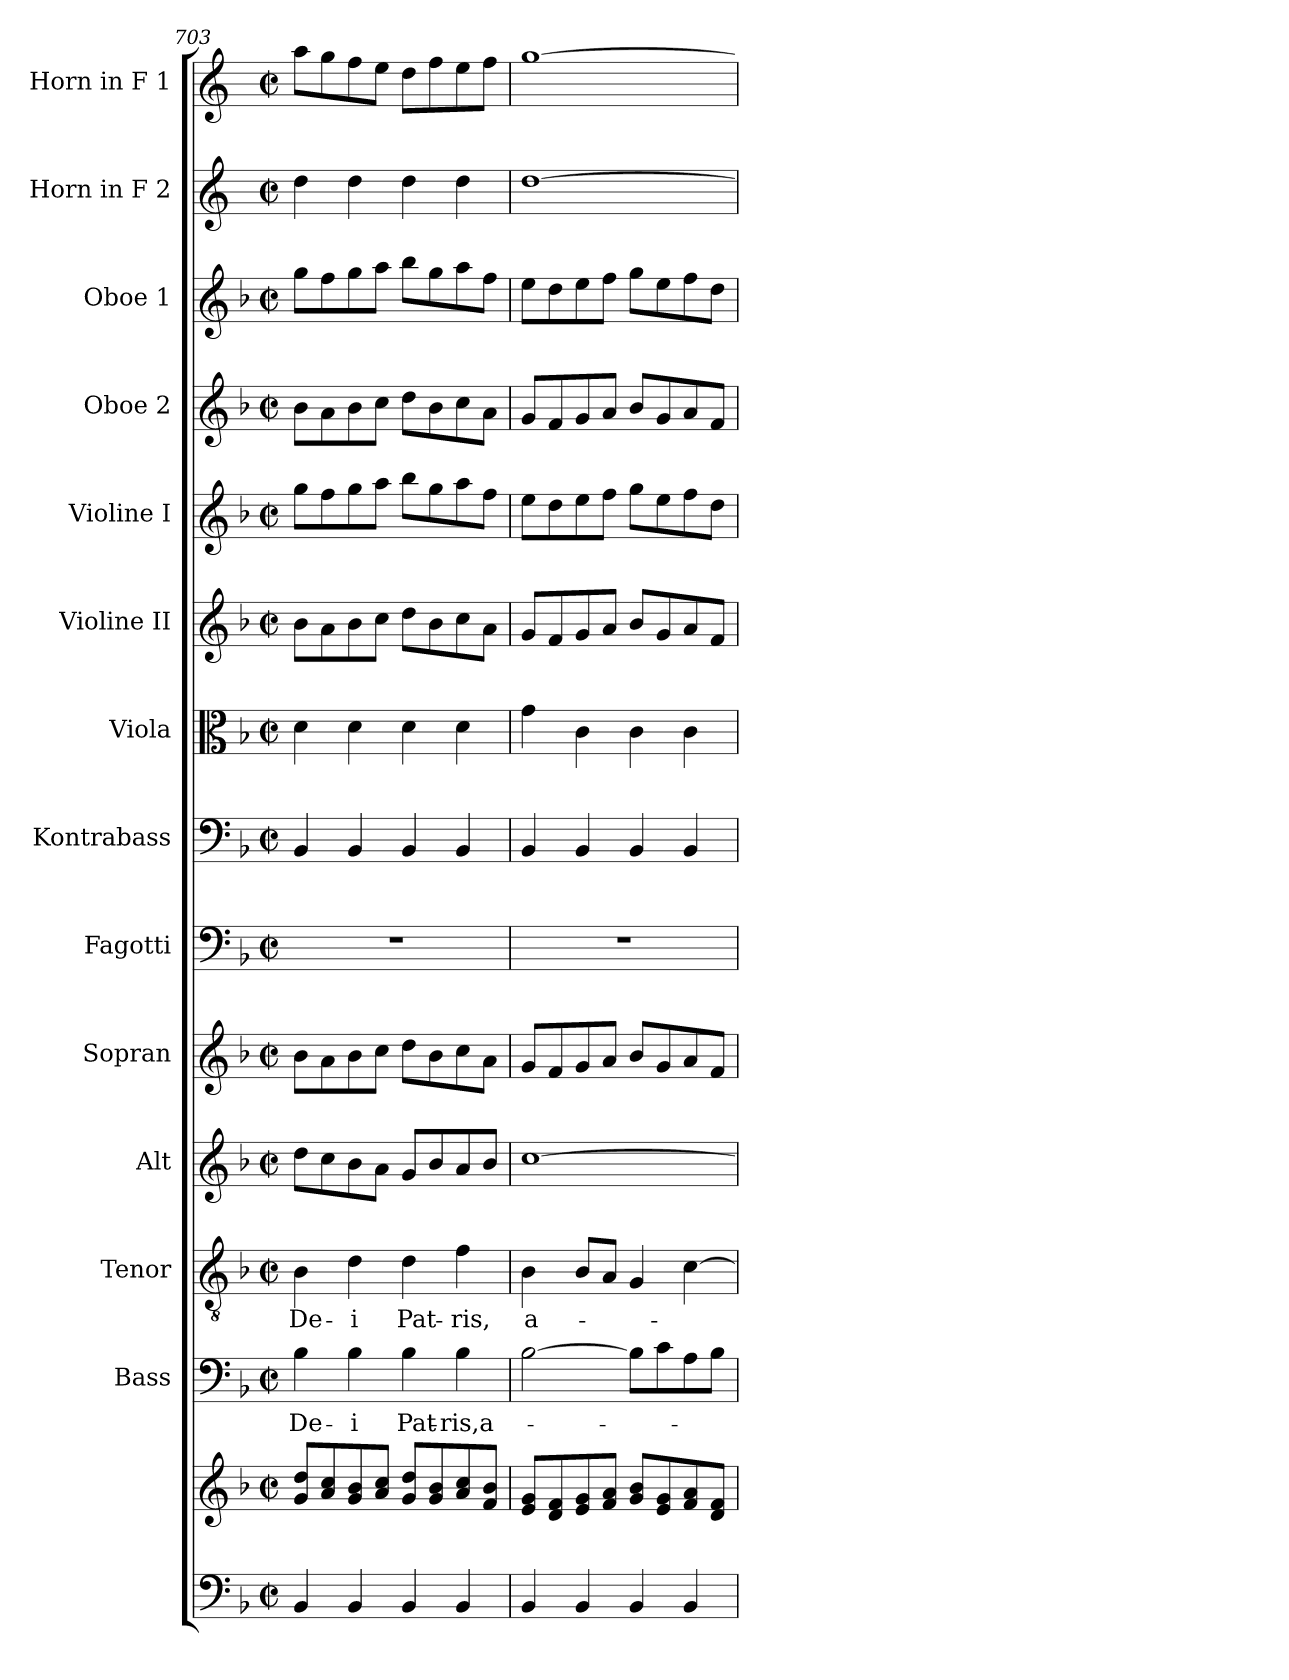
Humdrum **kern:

**kern	**kern	**kern	**text	**kern	**text	**kern	**kern	**kern	**kern	**kern	**kern	**kern	**kern	**kern	**kern	**kern
*part14	*part14	*part13	*part13	*part12	*part12	*part11	*part10	*part9	*part8	*part7	*part6	*part5	*part4	*part3	*part2	*part1
*staff15	*staff14	*staff13	*staff13	*staff12	*staff12	*staff11	*staff10	*staff9	*staff8	*staff7	*staff6	*staff5	*staff4	*staff3	*staff2	*staff1
*	*	*I"Bass	*	*I"Tenor	*	*I"Alt	*I"Sopran	*I"Fagotti	*I"Kontrabass	*I"Viola	*I"Violine II	*I"Violine I	*I"Oboe 2	*I"Oboe 1	*I"Horn in F 2	*I"Horn in F 1
*	*	*I'B.	*	*I'T.	*	*I'A.	*I'S.	*I'Fg.	*I'Kb.	*I'Vla.	*I'Vl. II	*I'Vl. I	*I'Ob. 2	*I'Ob. 1	*	*
*clefF4	*clefG2	*clefF4	*	*clefGv2	*	*clefG2	*clefG2	*clefF4	*clefF4	*clefC3	*clefG2	*clefG2	*clefG2	*clefG2	*clefG2	*clefG2
*	*	*	*	*	*	*	*	*	*ITrd7c12	*	*	*	*	*	*ITrd4c7	*ITrd4c7
*k[b-]	*k[b-]	*k[b-]	*	*k[b-]	*	*k[b-]	*k[b-]	*k[b-]	*k[b-]	*k[b-]	*k[b-]	*k[b-]	*k[b-]	*k[b-]	*k[b-]	*k[b-]
*F:	*F:	*F:	*	*F:	*	*F:	*F:	*F:	*F:	*F:	*F:	*F:	*F:	*F:	*F:	*F:
*M2/2	*M2/2	*M2/2	*	*M2/2	*	*M2/2	*M2/2	*M2/2	*M2/2	*M2/2	*M2/2	*M2/2	*M2/2	*M2/2	*M2/2	*M2/2
*met(c|)	*met(c|)	*met(c|)	*	*met(c|)	*	*met(c|)	*met(c|)	*met(c|)	*met(c|)	*met(c|)	*met(c|)	*met(c|)	*met(c|)	*met(c|)	*met(c|)	*met(c|)
=703	=703	=703	=703	=703	=703	=703	=703	=703	=703	=703	=703	=703	=703	=703	=703	=703
!	!	!	!LO:LY:b	!	!LO:LY:b	!	!	!	!	!	!	!	!	!	!	!
4BB-/	8g/ 8dd/L	4B-\	De-	4B-\	De-	8dd\L	8b-\L	1r	4BBB-/	4d\	8b-\L	8gg\L	8b-\L	8gg\L	4g\	8dd\L
.	8a/ 8cc/	.	.	.	.	8cc\	8a\	.	.	.	8a\	8ff\	8a\	8ff\	.	8cc\
!	!	!	!LO:LY:b	!	!LO:LY:b	!	!	!	!	!	!	!	!	!	!	!
4BB-/	8g/ 8b-/	4B-\	-i	4d\	-i	8b-\	8b-\	.	4BBB-/	4d\	8b-\	8gg\	8b-\	8gg\	4g\	8b-\
.	8a/ 8cc/J	.	.	.	.	8a\J	8cc\J	.	.	.	8cc\J	8aa\J	8cc\J	8aa\J	.	8a\J
!	!	!	!LO:LY:b	!	!LO:LY:b	!	!	!	!	!	!	!	!	!	!	!
4BB-/	8g/ 8dd/L	4B-\	Pat-	4d\	Pat-	8g/L	8dd\L	.	4BBB-/	4d\	8dd\L	8bb-\L	8dd\L	8bb-\L	4g\	8g\L
.	8g/ 8b-/	.	.	.	.	8b-/	8b-\	.	.	.	8b-\	8gg\	8b-\	8gg\	.	8b-\
!	!	!	!LO:LY:b	!	!LO:LY:b	!	!	!	!	!	!	!	!	!	!	!
4BB-/	8a/ 8cc/	4B-\	-ris,a-	4f\	-ris,	8a/	8cc\	.	4BBB-/	4d\	8cc\	8aa\	8cc\	8aa\	4g\	8a\
.	8f/ 8b-/J	.	.	.	.	8b-/J	8a\J	.	.	.	8a\J	8ff\J	8a\J	8ff\J	.	8b-\J
=704	=704	=704	=704	=704	=704	=704	=704	=704	=704	=704	=704	=704	=704	=704	=704	=704
!	!	!	!	!	!LO:LY:b	!	!	!	!	!	!	!	!	!	!	!
4BB-/	8e/ 8g/L	[2B-\	.	4B-\	a-	[1cc	8g/L	1r	4BBB-/	4g\	8g/L	8ee\L	8g/L	8ee\L	[1g	[1cc
.	8d/ 8f/	.	.	.	.	.	8f/	.	.	.	8f/	8dd\	8f/	8dd\	.	.
4BB-/	8e/ 8g/	.	.	8B-/L	.	.	8g/	.	4BBB-/	4c\	8g/	8ee\	8g/	8ee\	.	.
.	8f/ 8a/J	.	.	8A/J	.	.	8a/J	.	.	.	8a/J	8ff\J	8a/J	8ff\J	.	.
4BB-/	8g/ 8b-/L	8B-\L]	.	4G/	.	.	8b-/L	.	4BBB-/	4c\	8b-/L	8gg\L	8b-/L	8gg\L	.	.
.	8e/ 8g/	8c\	.	.	.	.	8g/	.	.	.	8g/	8ee\	8g/	8ee\	.	.
4BB-/	8f/ 8a/	8A\	.	[4c\	.	.	8a/	.	4BBB-/	4c\	8a/	8ff\	8a/	8ff\	.	.
.	8d/ 8f/J	8B-\J	.	.	.	.	8f/J	.	.	.	8f/J	8dd\J	8f/J	8dd\J	.	.
=	=	=	=	=	=	=	=	=	=	=	=	=	=	=	=	=
*-	*-	*-	*-	*-	*-	*-	*-	*-	*-	*-	*-	*-	*-	*-	*-	*-
